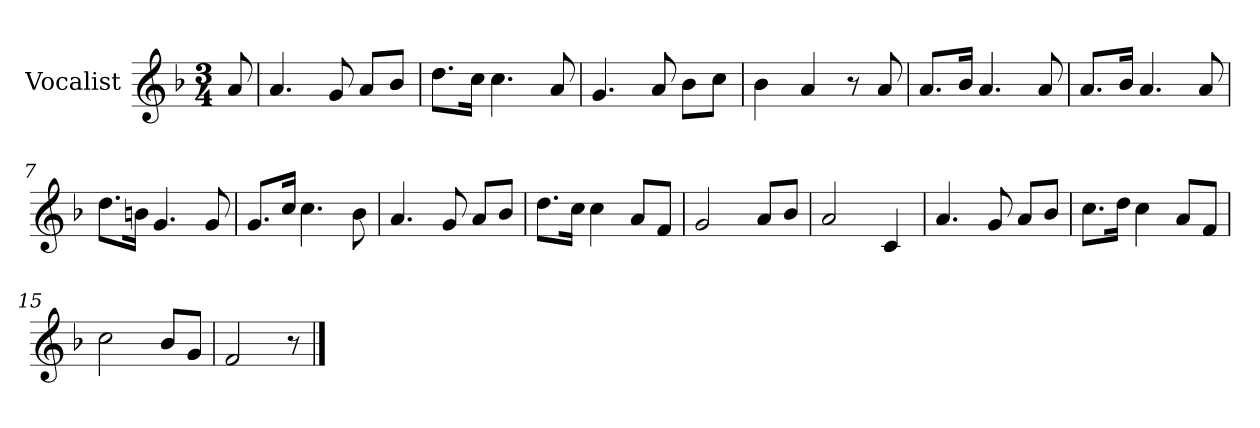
**kern
*part1
*staff1
*I"Vocalist
*k[b-]
*F:
*M3/4
=
8a
=1
4.a
8g
8aL
8b-J
=2
8.ddL
16ccJk
4.cc
8a
=3
4.g
8a
8b-L
8ccJ
=4
4b-
4a
8r
8a
=5
8.aL
16b-Jk
4.a
8a
=6
8.aL
16b-Jk
4.a
8a
=7
8.ddL
16bnJk
4.g
8g
=8
8.gL
16ccJk
4.cc
8b-
=9
4.a
8g
8aL
8b-J
=10
8.ddL
16ccJk
4cc
8aL
8fJ
=11
2g
8aL
8b-J
=12
2a
4c
=13
4.a
8g
8aL
8b-J
=14
8.ccL
16ddJk
4cc
8aL
8fJ
=15
2cc
8b-L
8gJ
=16
2f
8r
==
*-
